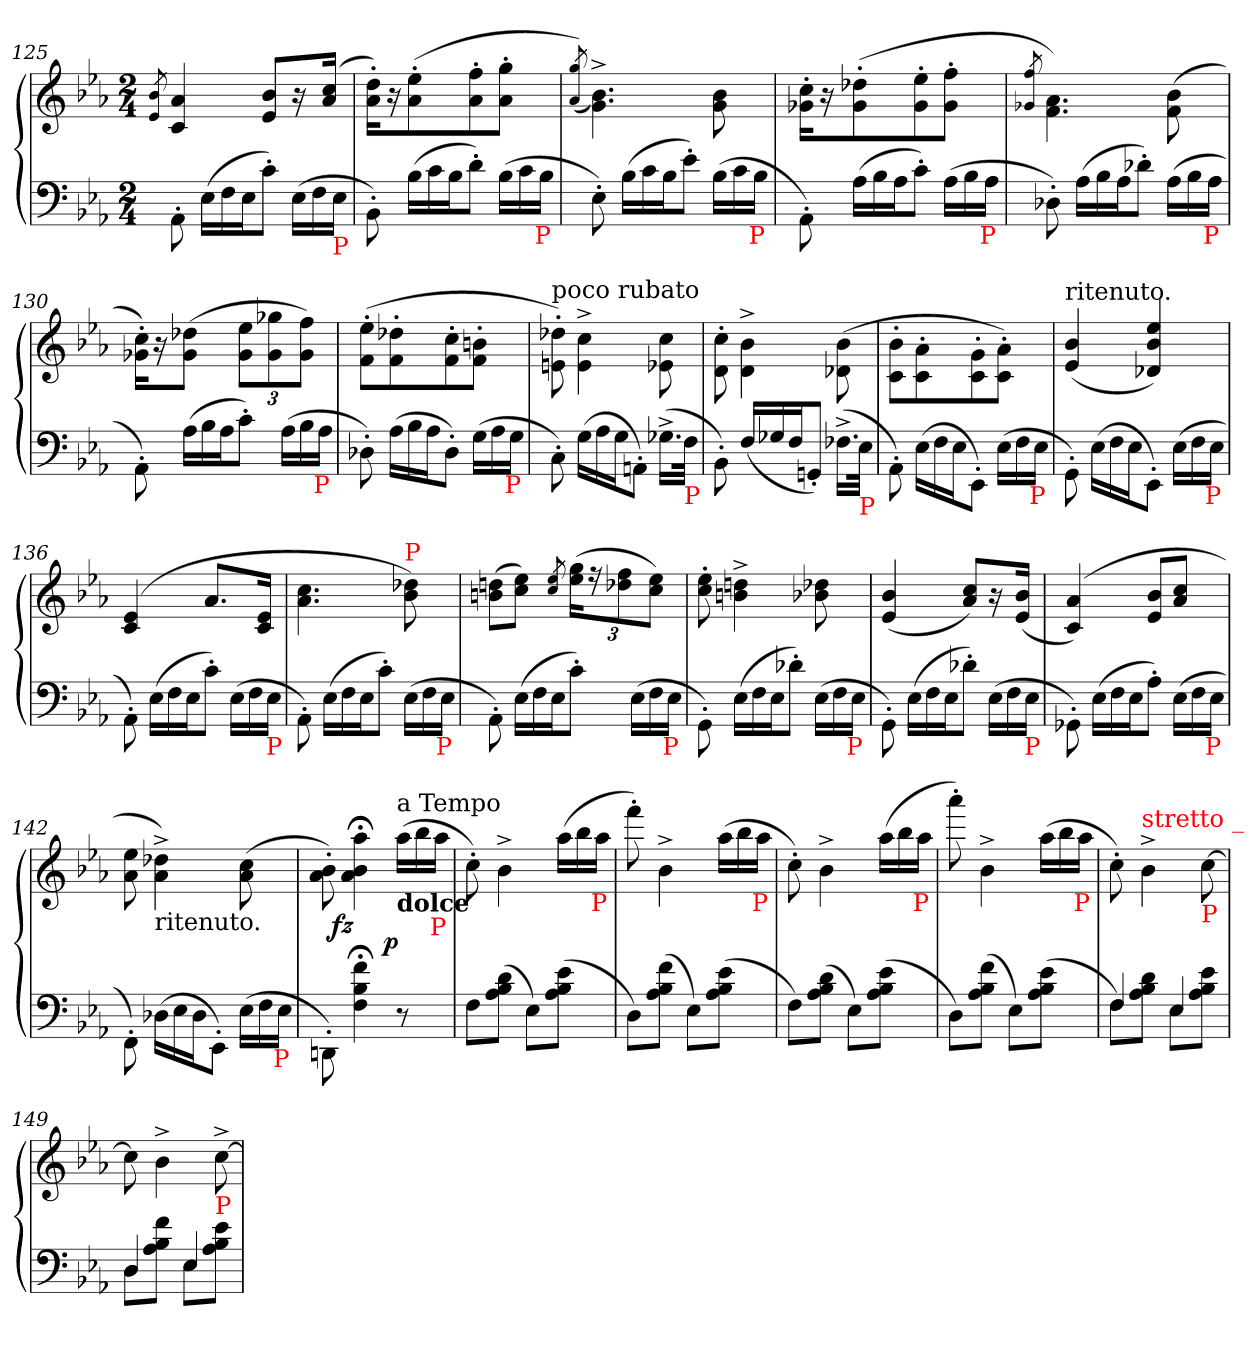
**kern	**kern	**dynam
*part1	*part1	*part1
*staff2	*staff1	*staff1/2
*clefF4	*clefG2	*
*k[b-e-a-]	*k[b-e-a-]	*
*M2/4	*M2/4	*
=125	=125	=125
.	8qb-/ 8qe-/	.
8AA-'>\	4a- 4c	.
*Xtuplet	*	*
(>24E-LL	.	.
24F	.	.
24E-J	.	.
8c'>J)	8b- 8e-L	.
(>24E-\LL	16r	.
24F	.	.
.	(>16cc 16a-Jk	.
!LO:TX:b:color=red:t=P	!	!
24E-JJ	.	.
=126	=126	=126
8BB-'>\)	16dd'> 16a-'>KL)	.
.	16r	.
(>24B-LL	(>8ee-'> 8a-'>	.
24c	.	.
24B-J	.	.
8d'>J)	8ff'> 8a-'>	.
(>24B-\LL	8gg'> 8a-'>J	.
24c	.	.
!LO:TX:b:color=red:t=P	!	!
24B-JJ	.	.
=127	=127	=127
.	(>8qgg/ 8qa-/)	.
8E-'>\)	4.b-^<\ 4.g^<\)	.
(>24B-LL	.	.
24c	.	.
24B-J	.	.
8e-'>J)	.	.
(>24B-\LL	8b-\ 8g\	.
24c	.	.
!LO:TX:b:color=red:t=P	!	!
24B-JJ	.	.
=128	=128	=128
8AA-'>\)	16cc'> 16g-X'>KL	.
.	16r	.
(>24A-LL	(>8dd-X'> 8g-'>	.
24B-	.	.
24A-J	.	.
8c'>J)	8ee-'> 8g-'>	.
(>24A-\LL	8ff'> 8g-'>J	.
24B-	.	.
!LO:TX:b:color=red:t=P	!	!
24A-JJ	.	.
=129	=129	=129
.	8qff/ 8qg-X/	.
8D-X'>\)	4.a-\ 4.f\)	.
(>24A-LL	.	.
24B-	.	.
24A-J	.	.
8d-X'>J)	.	.
(>24A-\LL	(>8b-\ 8f\	.
24B-	.	.
!LO:TX:b:color=red:t=P	!	!
24A-JJ	.	.
=130	=130	=130
8AA-'>\)	16cc'>\ 16g-X'>\KL)	.
.	16r	.
(>24A-LL	(>8dd-X 8g-J	.
24B-	.	.
24A-J	.	.
*	*Xbrackettup	*
8c'>J)	12ee- 12g-L	.
.	12gg-X 12g-	.
(>24A-\LL	.	.
24B-	12ff 12g-J)	.
!LO:TX:b:color=red:t=P	!	!
24A-JJ	.	.
=131	=131	=131
8D-X'>\)	(>8ee-'>\ 8f'>\L	.
(>24A-LL	8dd-X'> 8f'>	.
24B-	.	.
24A-J	.	.
8D-'>J)	8cc'> 8f'>	.
(>24G\LL	8bn'> 8f'>J	.
24A-	.	.
!LO:TX:b:color=red:t=P	!	!
24GJJ	.	.
=132	=132	=132
!	!LO:TX:a:t=poco rubato	!
8C'>\)	8dd-X'>\ 8en'>\)	.
(>24GLL	4cc^>\ 4e^>\	.
24A-	.	.
24GJ	.	.
8AAn'>J)	.	.
(>16.G-X^>LL	8cc\ 8e-X\	.
!LO:TX:b:color=red:t=P	!	!
32FJJk	.	.
=133	=133	=133
8BB-'>\)	8cc'>\ 8d'>\	.
(>24FLL	4b-^>\ 4d^>\	.
24G-X	.	.
24FJ	.	.
8GGn'>J)	.	.
(>16.F-X^>\LL	(>8b-\ 8d-X\	.
!LO:TX:b:color=red:t=P	!	!
32E-JJk	.	.
=134	=134	=134
8AA-'>\)	8b-'>\ 8c'>\L	.
(>24E-\LL	8a-'> 8c'>	.
24F	.	.
24E-J	.	.
8EE-'>J)	8g'> 8c'>	.
(>24E-\LL	8a-'> 8c'>J)	.
24F	.	.
!LO:TX:b:color=red:t=P	!	!
24E-JJ	.	.
=135	=135	=135
!	!LO:TX:a:t=ritenuto.	!
8GG'>\)	(>4b- 4e-	.
(>24E-\LL	.	.
24F	.	.
24E-J	.	.
8EE-'>J)	4ee- 4b- 4d-X)	.
(>24E-\LL	.	.
24F	.	.
!LO:TX:b:color=red:t=P	!	!
24E-JJ	.	.
=136	=136	=136
8AA-'>\)	(>4e- 4c	.
(>24E-LL	.	.
24F	.	.
24E-J	.	.
8c'>J)	8.a-L	.
(>24E-\LL	.	.
24F	.	.
.	16e- 16cJk	.
!LO:TX:b:color=red:t=P	!	!
24E-JJ	.	.
=137	=137	=137
8AA-'>\)	4.cc 4.a-	.
(>24E-LL	.	.
24F	.	.
24E-J	.	.
8c'>J)	.	.
!	!LO:TX:a:color=red:t=P	!
(>24E-\LL	8dd-X 8b-)	.
24F	.	.
!LO:TX:b:color=red:t=P	!	!
24E-JJ	.	.
=138	=138	=138
8AA-'>\)	(>8ddn 8bnL	.
(>24E-LL	8ee- 8ccJ)	.
24F	.	.
24E-J	.	.
.	8qee-/ 8qcc/	.
8c'>J)	(>24gg 24ee-KL	.
.	24rff	.
.	12ff 12dd-X	.
(>24E-\LL	.	.
24F	12ee- 12ccJ)	.
!LO:TX:b:color=red:t=P	!	!
24E-JJ	.	.
=139	=139	=139
8GG'>\)	8ee-'> 8cc'>	.
(>24E-LL	4ddn^> 4bn^>	.
24F	.	.
24E-J	.	.
8d-X'>J)	.	.
(>24E-\LL	8dd-X 8b-X	.
24F	.	.
!LO:TX:b:color=red:t=P	!	!
24E-JJ	.	.
=140	=140	=140
8GG'>\)	(<4b- 4e-	.
(>24E-LL	.	.
24F	.	.
24E-J	.	.
8d-X'>J)	8cc 8a-L)	.
(>24E-\LL	16r	.
24F	.	.
.	(<16b- 16e-Jk	.
!LO:TX:b:color=red:t=P	!	!
24E-JJ	.	.
=141	=141	=141
8GG-X'>\)	(>4a- 4c)	.
(>24E-LL	.	.
24F	.	.
24E-J	.	.
8A-'>J)	8b- 8e-L	.
(>24E-\LL	8cc 8a-J	.
24F	.	.
!LO:TX:b:color=red:t=P	!	!
24E-JJ	.	.
=142	=142	=142
8FF'>\)	8ee- 8a-	.
!	!LO:TX:b:t=ritenuto.	!
(>24D-X\LL	4dd-X^> 4a-^>)	.
24E-	.	.
24D-J	.	.
8EE-'>J)	.	.
(>24E-\LL	(8cc 8a-	.
24F	.	.
!LO:TX:b:color=red:t=P	!	!
24E-JJ	.	.
=143	=143	=143
8DDn'>\)	8b-'>\ 8a-'>\)	.
!	!	!LO:DY:rj
4f;< 4B-;< 4F;<	4aa-;< 4b-;< 4a-;<	fz
*	*Xtuplet	*
!	!LO:TX:b:B:t=dolce	!
!	!LO:TX:a:t=a Tempo	!
!	!	!LO:DY:rj
8r	(>24aa-LL	p
.	24bb-	.
!	!LO:TX:b:color=red:t=P	!
.	24aa-JJ	.
=144	=144	=144
8FL	8cc'>)	.
(>8d 8B- 8A-J	4b-^>	.
8E-L)	.	.
(>8e- 8B- 8A-J	(>24aa-LL	.
.	24bb-	.
!	!LO:TX:b:color=red:t=P	!
.	24aa-JJ	.
=145	=145	=145
8DL)	8fff'>)	.
(>8f 8B- 8A-J	4b-^>	.
8E-L)	.	.
(>8e- 8B- 8A-J	(>24aa-LL	.
.	24bb-	.
!	!LO:TX:b:color=red:t=P	!
.	24aa-JJ	.
=146	=146	=146
8FL)	8cc'>)	.
(>8d 8B- 8A-J	4b-^>	.
8E-L)	.	.
(>8e- 8B- 8A-J	(>24aa-LL	.
.	24bb-	.
!	!LO:TX:b:color=red:t=P	!
.	24aa-JJ	.
=147	=147	=147
8DL)	8aaa-'>)	.
(>8f 8B- 8A-J	4b-^>	.
8E-L)	.	.
(>8e- 8B- 8A-J	(>24aa-LL	.
.	24bb-	.
!	!LO:TX:b:color=red:t=P	!
.	24aa-JJ	.
=148	=148	=148
*^	*	*
4F	8FL)	8cc'>)	.
!	!	!LO:TX:a:color=red:t=stretto _	!
.	8d 8B- 8A-J	4b-^>	.
4E-	8E-L	.	.
!	!	!LO:TX:b:color=red:t=P	!
.	8e- 8B- 8A-J	[8cc	.
=149	=149	=149	=149
4D	8DL	8cc]	.
.	8f 8B- 8A-J	4b-^>	.
4E-	8E-L	.	.
!	!	!LO:TX:b:color=red:t=P	!
.	8e- 8B- 8A-J	[8cc^>	.
*v	*v	*	*
=	=	=
*-	*-	*-
